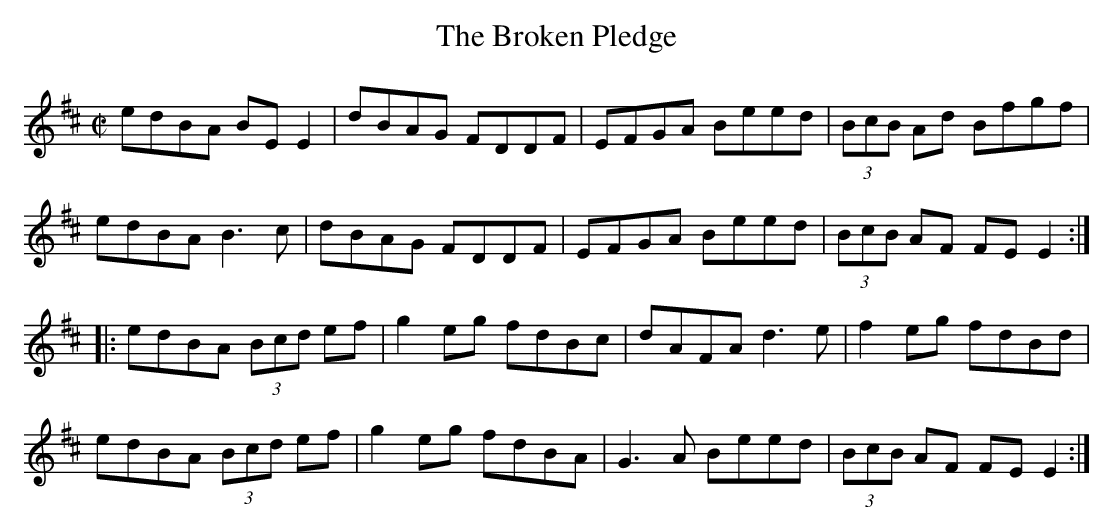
X:1
T:Broken Pledge, The
M:C|
K:Edor
edBA BEE2|dBAG FDDF|EFGA Beed|(3BcB Ad Bfgf|
edBA B3c|dBAG FDDF|EFGA Beed|(3BcB AF FEE2:|
|:edBA (3Bcd ef|g2eg fdBc|dAFA d3e|f2eg fdBd|
edBA (3Bcd ef|g2eg fdBA|G3A Beed|(3BcB AF FEE2:|
